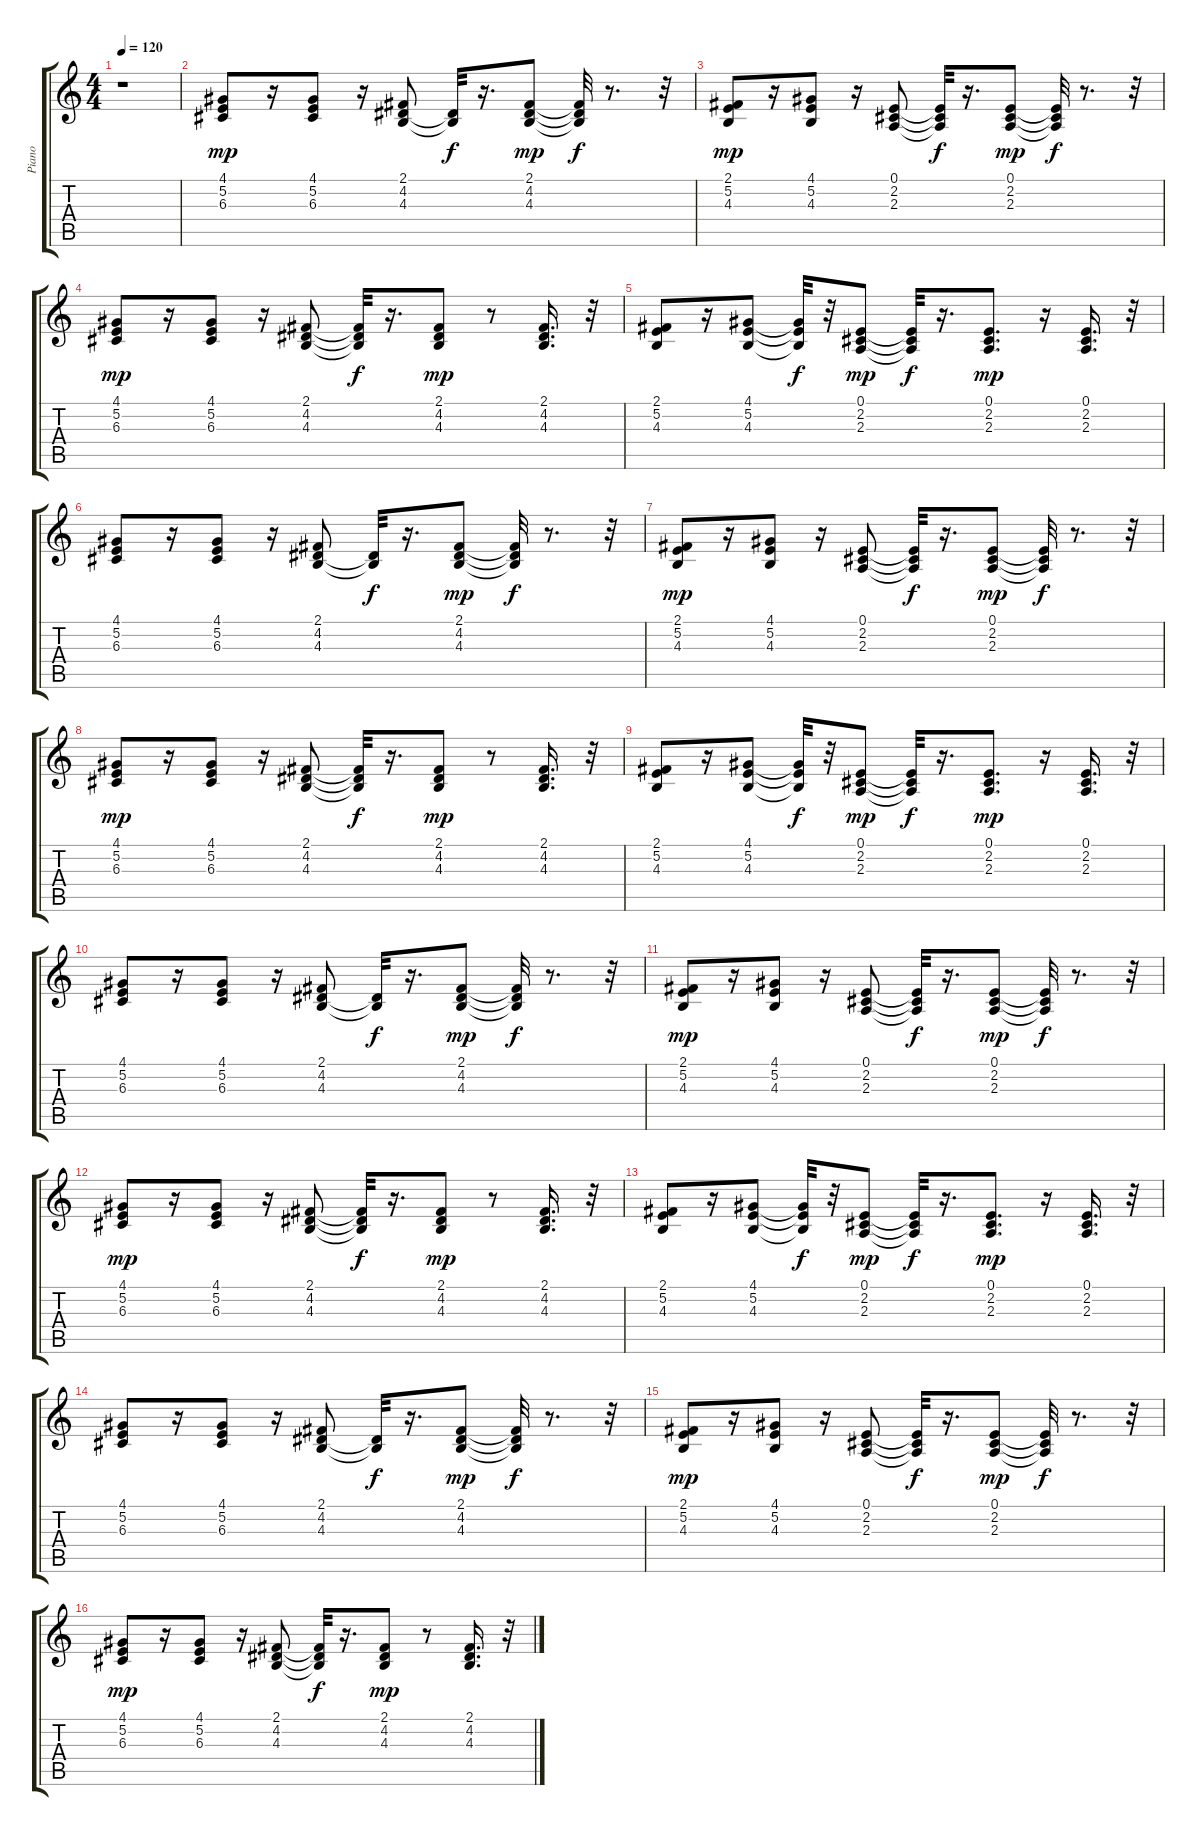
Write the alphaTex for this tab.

\track ("Piano     " "Piano     ") {instrument electricgrandpiano}
\staff {score tabs}
\tuning (E4 B3 G3 D3 A2 E2) {hide}
\ts (4 4)
\tempo 120
\clef g2
\ks c
r.1{dy mp} |
(4.1 5.2 6.3).8 r.16 (4.1 5.2 6.3).8 r.16 (2.1 4.2 4.3).8 (4.2{t} 4.3{t}).32{dy f} r.16{d} (2.1 4.2 4.3).8{dy mp} (2.1{t} 4.2{t} 4.3{t}).32{dy f} r.8{d} r.32 |
(2.1 5.2 4.3).8{dy mp} r.16 (4.1 5.2 4.3).8 r.16 (0.1 2.2 2.3).8 (0.1{t} 2.2{t} 2.3{t}).32{dy f} r.16{d} (0.1 2.2 2.3).8{dy mp} (0.1{t} 2.2{t} 2.3{t}).32{dy f} r.8{d} r.32 |
(4.1 5.2 6.3).8{dy mp} r.16 (4.1 5.2 6.3).8 r.16 (2.1 4.2 4.3).8 (2.1{t} 4.2{t} 4.3{t}).32{dy f} r.16{d} (2.1 4.2 4.3).8{dy mp} r.8 (2.1 4.2 4.3).16{d} r.32 |
(2.1 5.2 4.3).8 r.16 (4.1 5.2 4.3).8 (4.1{t} 5.2{t} 4.3{t}).32{dy f} r.32 (0.1 2.2 2.3).8{dy mp} (0.1{t} 2.2{t} 2.3{t}).32{dy f} r.16{d} (0.1 2.2 2.3).8{d dy mp} r.16 (0.1 2.2 2.3).16{d} r.32 |
(4.1 5.2 6.3).8 r.16 (4.1 5.2 6.3).8 r.16 (2.1 4.2 4.3).8 (4.2{t} 4.3{t}).32{dy f} r.16{d} (2.1 4.2 4.3).8{dy mp} (2.1{t} 4.2{t} 4.3{t}).32{dy f} r.8{d} r.32 |
(2.1 5.2 4.3).8{dy mp} r.16 (4.1 5.2 4.3).8 r.16 (0.1 2.2 2.3).8 (0.1{t} 2.2{t} 2.3{t}).32{dy f} r.16{d} (0.1 2.2 2.3).8{dy mp} (0.1{t} 2.2{t} 2.3{t}).32{dy f} r.8{d} r.32 |
(4.1 5.2 6.3).8{dy mp} r.16 (4.1 5.2 6.3).8 r.16 (2.1 4.2 4.3).8 (2.1{t} 4.2{t} 4.3{t}).32{dy f} r.16{d} (2.1 4.2 4.3).8{dy mp} r.8 (2.1 4.2 4.3).16{d} r.32 |
(2.1 5.2 4.3).8 r.16 (4.1 5.2 4.3).8 (4.1{t} 5.2{t} 4.3{t}).32{dy f} r.32 (0.1 2.2 2.3).8{dy mp} (0.1{t} 2.2{t} 2.3{t}).32{dy f} r.16{d} (0.1 2.2 2.3).8{d dy mp} r.16 (0.1 2.2 2.3).16{d} r.32 |
(4.1 5.2 6.3).8 r.16 (4.1 5.2 6.3).8 r.16 (2.1 4.2 4.3).8 (4.2{t} 4.3{t}).32{dy f} r.16{d} (2.1 4.2 4.3).8{dy mp} (2.1{t} 4.2{t} 4.3{t}).32{dy f} r.8{d} r.32 |
(2.1 5.2 4.3).8{dy mp} r.16 (4.1 5.2 4.3).8 r.16 (0.1 2.2 2.3).8 (0.1{t} 2.2{t} 2.3{t}).32{dy f} r.16{d} (0.1 2.2 2.3).8{dy mp} (0.1{t} 2.2{t} 2.3{t}).32{dy f} r.8{d} r.32 |
(4.1 5.2 6.3).8{dy mp} r.16 (4.1 5.2 6.3).8 r.16 (2.1 4.2 4.3).8 (2.1{t} 4.2{t} 4.3{t}).32{dy f} r.16{d} (2.1 4.2 4.3).8{dy mp} r.8 (2.1 4.2 4.3).16{d} r.32 |
(2.1 5.2 4.3).8 r.16 (4.1 5.2 4.3).8 (4.1{t} 5.2{t} 4.3{t}).32{dy f} r.32 (0.1 2.2 2.3).8{dy mp} (0.1{t} 2.2{t} 2.3{t}).32{dy f} r.16{d} (0.1 2.2 2.3).8{d dy mp} r.16 (0.1 2.2 2.3).16{d} r.32 |
(4.1 5.2 6.3).8 r.16 (4.1 5.2 6.3).8 r.16 (2.1 4.2 4.3).8 (4.2{t} 4.3{t}).32{dy f} r.16{d} (2.1 4.2 4.3).8{dy mp} (2.1{t} 4.2{t} 4.3{t}).32{dy f} r.8{d} r.32 |
(2.1 5.2 4.3).8{dy mp} r.16 (4.1 5.2 4.3).8 r.16 (0.1 2.2 2.3).8 (0.1{t} 2.2{t} 2.3{t}).32{dy f} r.16{d} (0.1 2.2 2.3).8{dy mp} (0.1{t} 2.2{t} 2.3{t}).32{dy f} r.8{d} r.32 |
(4.1 5.2 6.3).8{dy mp} r.16 (4.1 5.2 6.3).8 r.16 (2.1 4.2 4.3).8 (2.1{t} 4.2{t} 4.3{t}).32{dy f} r.16{d} (2.1 4.2 4.3).8{dy mp} r.8 (2.1 4.2 4.3).16{d} r.32
